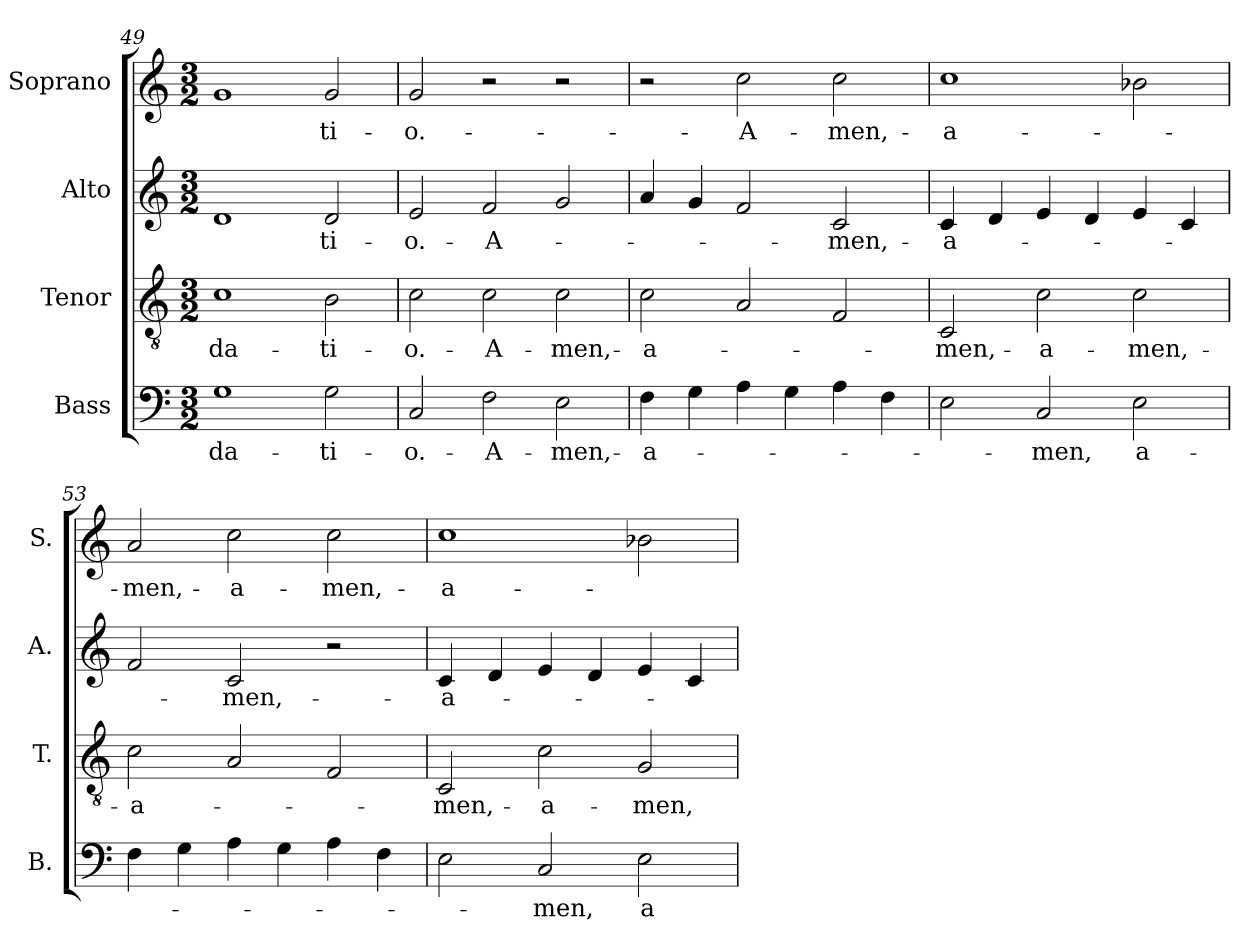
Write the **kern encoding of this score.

**kern	**text	**kern	**text	**kern	**text	**kern	**text
*part4	*part4	*part3	*part3	*part2	*part2	*part1	*part1
*staff4	*staff4	*staff3	*staff3	*staff2	*staff2	*staff1	*staff1
*I"Bass	*	*I"Tenor	*	*I"Alto	*	*I"Soprano	*
*I'B.	*	*I'T.	*	*I'A.	*	*I'S.	*
*clefF4	*	*clefGv2	*	*clefG2	*	*clefG2	*
*	*	*ITrd7c12	*	*	*	*	*
*k[]	*	*k[]	*	*k[]	*	*k[]	*
*C:	*	*C:	*	*C:	*	*C:	*
*M3/2	*	*M3/2	*	*M3/2	*	*M3/2	*
=49	=49	=49	=49	=49	=49	=49	=49
!	!LO:LY:b:color=#000000	!	!	!	!	!	!
!	!	!	!LO:LY:b:color=#000000	!	!	!	!
1Gi	-da-	1Ci	-da-	1di	.	1gi	.
!	!LO:LY:b:color=#000000	!	!	!	!	!	!
!	!	!	!LO:LY:b:color=#000000	!	!	!	!
!	!	!	!	!	!LO:LY:b:color=#000000	!	!
!	!	!	!	!	!	!	!LO:LY:b:color=#000000
2Gi\	-ti-	2BBi\	-ti-	2di/	-ti-	2gi/	-ti-
=50	=50	=50	=50	=50	=50	=50	=50
!	!LO:LY:b:color=#000000	!	!	!	!	!	!
!	!	!	!LO:LY:b:color=#000000	!	!	!	!
!	!	!	!	!	!LO:LY:b:color=#000000	!	!
!	!	!	!	!	!	!	!LO:LY:b:color=#000000
2Ci/	-o.-	2Ci\	-o.-	2ei/	-o.-	2gi/	-o.-
!	!LO:LY:b:color=#000000	!	!	!	!	!	!
!	!	!	!LO:LY:b:color=#000000	!	!	!	!
!	!	!	!	!	!LO:LY:b:color=#000000	!	!
2Fi\	-A-	2Ci\	-A-	2fi/	-A-	2r	.
!	!LO:LY:b:color=#000000	!	!	!	!	!	!
!	!	!	!LO:LY:b:color=#000000	!	!	!	!
2Ei\	-men,-	2Ci\	-men,-	2gi/	.	2r	.
=51	=51	=51	=51	=51	=51	=51	=51
!	!LO:LY:b:color=#000000	!	!	!	!	!	!
!	!	!	!LO:LY:b:color=#000000	!	!	!	!
4Fi\	-a-	2Ci\	-a-	4ai/	.	2r	.
4Gi\	.	.	.	4gi/	.	.	.
!	!	!	!	!	!	!	!LO:LY:b:color=#000000
4Ai\	.	2AAi/	.	2fi/	.	2cci\	-A-
4Gi\	.	.	.	.	.	.	.
!	!	!	!	!	!LO:LY:b:color=#000000	!	!
!	!	!	!	!	!	!	!LO:LY:b:color=#000000
4Ai\	.	2FFi/	.	2ci/	-men,-	2cci\	-men,-
4Fi\	.	.	.	.	.	.	.
!!LO:LB:g=z
=52	=52	=52	=52	=52	=52	=52	=52
!	!	!	!LO:LY:b:color=#000000	!	!	!	!
!	!	!	!	!	!LO:LY:b:color=#000000	!	!
!	!	!	!	!	!	!	!LO:LY:b:color=#000000
2Ei\	.	2CCi/	-men,-	4ci/	-a-	1cci	-a-
.	.	.	.	4di/	.	.	.
!	!LO:LY:b:color=#000000	!	!	!	!	!	!
!	!	!	!LO:LY:b:color=#000000	!	!	!	!
2Ci/	-men,	2Ci\	-a-	4ei/	.	.	.
.	.	.	.	4di/	.	.	.
!	!LO:LY:b:color=#000000	!	!	!	!	!	!
!	!	!	!LO:LY:b:color=#000000	!	!	!	!
2Ei\	a-	2Ci\	-men,-	4ei/	.	2b-Xi\	.
.	.	.	.	4ci/	.	.	.
=53	=53	=53	=53	=53	=53	=53	=53
!	!	!	!LO:LY:b:color=#000000	!	!	!	!
!	!	!	!	!	!	!	!LO:LY:b:color=#000000
4Fi\	.	2Ci\	-a-	2fi/	.	2ai/	-men,-
4Gi\	.	.	.	.	.	.	.
!	!	!	!	!	!LO:LY:b:color=#000000	!	!
!	!	!	!	!	!	!	!LO:LY:b:color=#000000
4Ai\	.	2AAi/	.	2ci/	-men,-	2cci\	-a-
4Gi\	.	.	.	.	.	.	.
!	!	!	!	!	!	!	!LO:LY:b:color=#000000
4Ai\	.	2FFi/	.	2r	.	2cci\	-men,-
4Fi\	.	.	.	.	.	.	.
=54	=54	=54	=54	=54	=54	=54	=54
!	!	!	!LO:LY:b:color=#000000	!	!	!	!
!	!	!	!	!	!LO:LY:b:color=#000000	!	!
!	!	!	!	!	!	!	!LO:LY:b:color=#000000
2Ei\	.	2CCi/	-men,-	4ci/	-a-	1cci	-a-
.	.	.	.	4di/	.	.	.
!	!LO:LY:b:color=#000000	!	!	!	!	!	!
!	!	!	!LO:LY:b:color=#000000	!	!	!	!
2Ci/	-men,	2Ci\	-a-	4ei/	.	.	.
.	.	.	.	4di/	.	.	.
!	!LO:LY:b:color=#000000	!	!	!	!	!	!
!	!	!	!LO:LY:b:color=#000000	!	!	!	!
2Ei\	a-	2GGi/	-men,-	4ei/	.	2b-Xi\	.
.	.	.	.	4ci/	.	.	.
=	=	=	=	=	=	=	=
*-	*-	*-	*-	*-	*-	*-	*-
